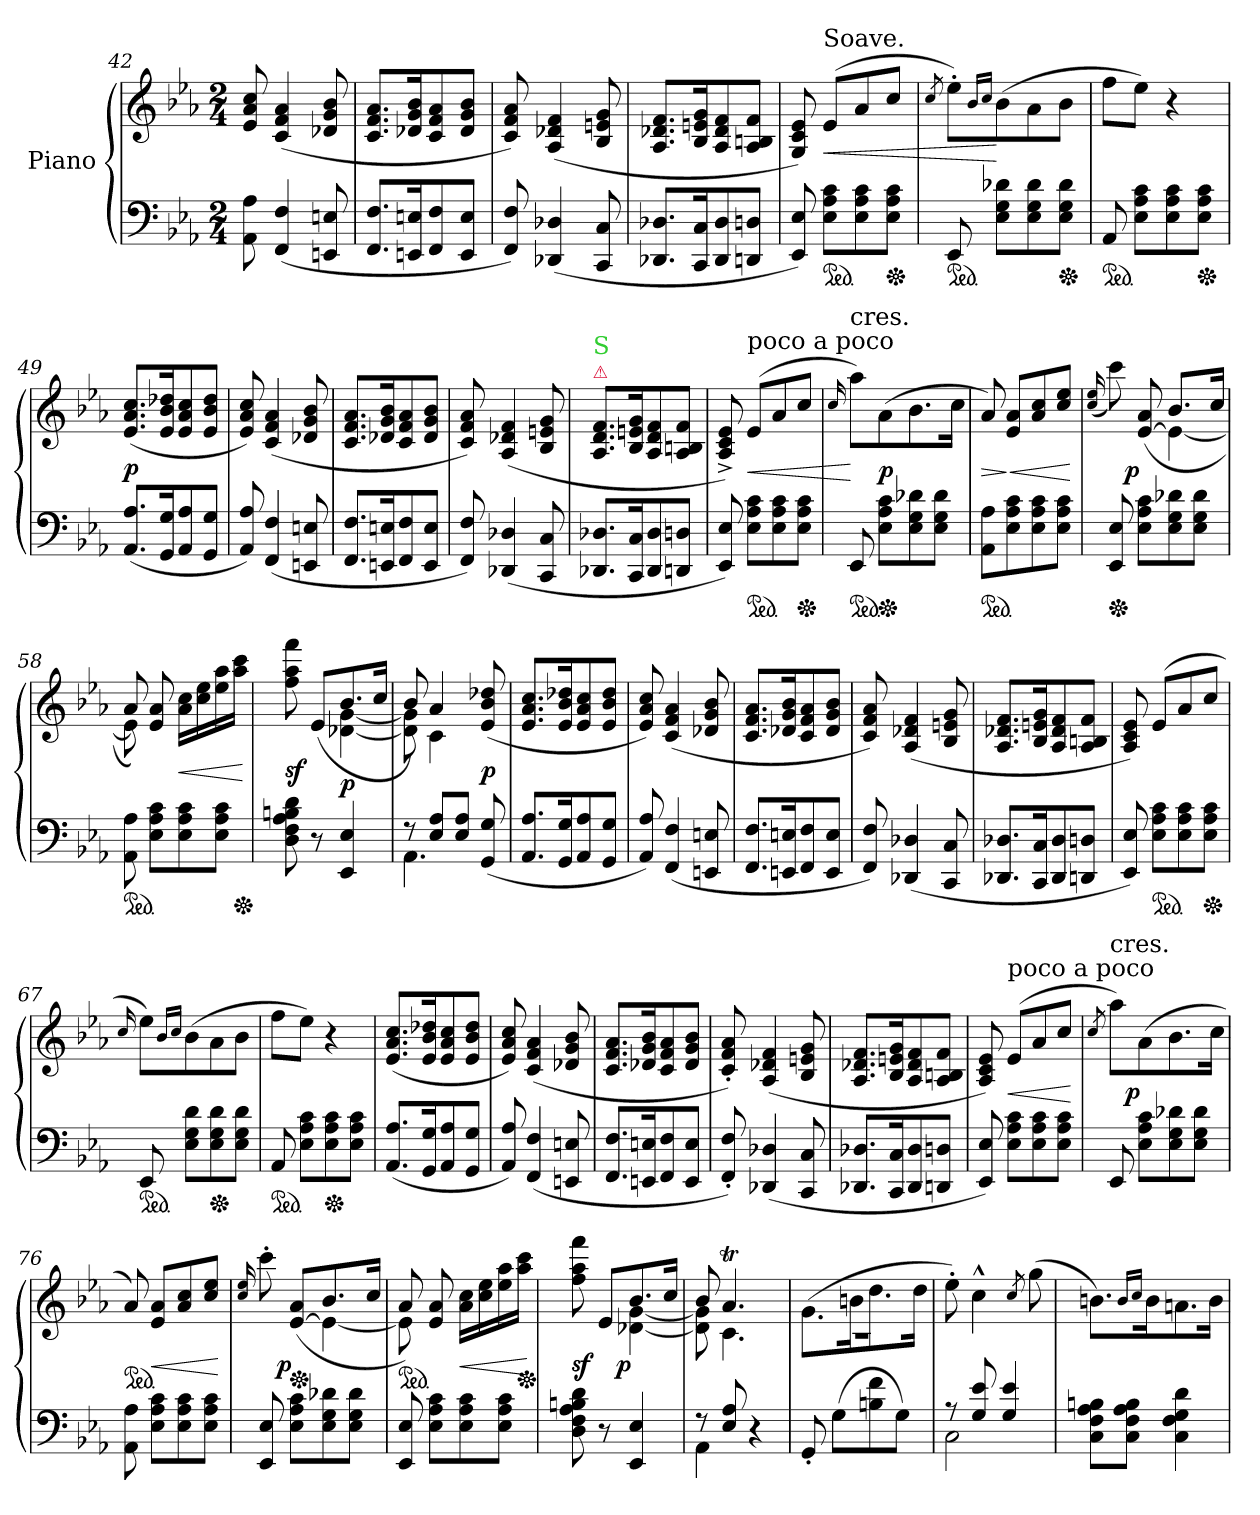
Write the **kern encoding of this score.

**kern	**kern	**dynam
*part1	*part1	*part1
*staff2	*staff1	*staff1/2
*I"Piano	*	*
*clefF4	*clefG2	*
*k[b-e-a-]	*k[b-e-a-]	*
*c:	*c:	*
*M2/4	*M2/4	*
=42	=42	=42
8AA-\ 8A-\	8e-/ 8a-/ 8cc/	.
(4FF/ 4F/	(4c/ 4f/ 4a-/	.
8EEn/ 8En/	8d-X/ 8g/ 8b-/	.
=43	=43	=43
8.FF/ 8.F/L	8.c/ 8.f/ 8.a-/L	.
16EEn/ 16En/K	16d-X/ 16g/ 16b-/K	.
8FF/ 8F/	8c/ 8f/ 8a-/	.
8EE/ 8E/J	8d-/ 8g/ 8b-/J	.
=44	=44	=44
8FF/ 8F/)	8c/ 8f/ 8a-/)	.
(4DD-X/ 4D-X/	(4A-/ 4d-X/ 4f/	.
8CC/ 8C/	8B-/ 8en/ 8g/	.
=45	=45	=45
8.DD-X/ 8.D-X/L	8.A-/ 8.d-X/ 8.f/L	.
16CC/ 16C/K	16B-/ 16en/ 16g/K	.
8DD-/ 8D-/	8A-/ 8d-/ 8f/	.
8DDn/ 8Dn/J	8A-/ 8Bn/ 8f/J	.
=46	=46	=46
8EE-/ 8E-/)	8G/ 8c/ 8e-/)	.
!	!LO:TX:a:t=Soave.	!
*ped	*	*
8E-\ 8A-\ 8c\L	(8e-/L	<
8E-\ 8A-\ 8c\	8a-/	.
*Xped	*	*
8E-\ 8A-\ 8c\J	8cc/J	.
=47	=47	=47
.	8qcc/	.
*ped	*	*
8EE-/	8ee-'\L)	.
.	16qqb-/LL	.
.	16qqcc/JJ	.
8E-\ 8G\ 8d-X\L	(8b-\	[
8E-\ 8G\ 8d-\	8a-\	.
*Xped	*	*
8E-\ 8G\ 8d-\J	8b-\J	.
=48	=48	=48
*ped	*	*
8AA-/	8ff\L	.
8E-\ 8A-\ 8c\L	8ee-\J)	.
8E-\ 8A-\ 8c\	4r	.
*Xped	*	*
8E-\ 8A-\ 8c\J	.	.
=49	=49	=49
(<8.AA-/ 8.A-/L	(8.e-/ 8.a-/ 8.cc/L	p
16GG/ 16G/K	16e-/ 16b-/ 16dd-X/K	.
8AA-/ 8A-/	8e-/ 8a-/ 8cc/	.
8GG/ 8G/J	8e-/ 8b-/ 8dd-/J	.
=50	=50	=50
8AA-/ 8A-/)	8e-/ 8a-/ 8cc/)	.
(4FF/ 4F/	(4c/ 4f/ 4a-/	.
8EEn/ 8En/	8d-X/ 8g/ 8b-/	.
=51	=51	=51
8.FF/ 8.F/L	8.c/ 8.f/ 8.a-/L	.
16EEn/ 16En/K	16d-X/ 16g/ 16b-/K	.
8FF/ 8F/	8c/ 8f/ 8a-/	.
8EE/ 8E/J	8d-/ 8g/ 8b-/J	.
=52	=52	=52
8FF/ 8F/)	8c/ 8f/ 8a-/)	.
(4DD-X/ 4D-X/	(4A-/ 4d-X/ 4f/	.
8CC/ 8C/	8B-/ 8en/ 8g/	.
=53	=53	=53
!	!LO:TX:a:color=crimson:t=⚠	!
!	!LO:TX:a:color=limegreen:t=S	!
8.DD-X/ 8.D-X/L	8.A-/ 8.d/ 8.f/L	.
16CC/ 16C/K	16B-/ 16en/ 16g/K	.
8DD-/ 8D-/	8A-/ 8d/ 8f/	.
8DDn/ 8Dn/J	8A-/ 8Bn/ 8f/J	.
=54	=54	=54
8EE-/ 8E-/)	8A-^/ 8c^/ 8e-^/)	.
!	!LO:TX:a:t=poco a poco	!
*ped	*	*
8E-\ 8A-\ 8c\L	(<8e-/L	<
8E-\ 8A-\ 8c\	8a-/	.
*Xped	*	*
8E-\ 8A-\ 8c\J	8cc/J	.
=55	=55	=55
.	16qqcc/	.
!	!LO:TX:a:t=cres.	!
*ped	*	*
8EE-/	8aa-\L)	[
*Xped	*	*
8E-\ 8A-\ 8c\L	(8a-\	p
8E-\ 8G\ 8d-X\	8.b-\	.
8E-\ 8G\ 8d-\J	.	.
.	16cc\Jk	.
=56	=56	=56
*ped	*	*
8AA-\ 8A-\L	8a-/)	>
8E-\ 8A-\ 8c\	8e-/ 8a-/L	] <
8E-\ 8A-\ 8c\	8a-/ 8cc/	.
8E-\ 8A-\ 8c\J	8cc/ 8ee-/J	.
.	.	[
=57	=57	=57
.	(16qqcc/ 16qqee-/	.
*	*^	*
*Xped	*	*	*
8EE-/ 8E-/	8ccc\)	8ryy	] ]
!	!	!	!LO:DY:rj
8E-\ 8A-\ 8c\L	(>[8e-/ 8a-/	8ryy	p
8E-\ 8G\ 8d-X\	8.b-/L	4e-\_	.
8E-\ 8G\ 8d-\J	.	.	.
.	16cc/Jk	.	.
=58	=58	=58	=58
*ped	*	*	*
8AA-\ 8A-\	8a-/)	8e-\]	.
8E-\ 8A-\ 8c\L	8e-/ 8a-/	8ryy	.
8E-\ 8A-\ 8c\	16a-\ 16cc\LL	4ryy	<
.	16cc\ 16ee-\	.	.
8E-\ 8A-\ 8c\J	16ee-\ 16aa-\	.	.
.	16aa-\ 16ccc\JJ	.	.
*	*v	*v	*
.	.	[
*Xped	*	*
=59	=59	=59
*	*^	*
8D\ 8F\ 8A-\ 8Bn\ 8d\	8ff\ 8aa-\ 8fff\	8ryy	sf
8r	(>8e-/L	8ryy	.
4EE-/ 4E-/	8.b-/	[4d-X\ [4g\	p
.	16cc/Jk	.	.
=60	=60	=60	=60
*^	*	*	*
8r	4.AA-\	8b-/)	8d-]\ 8g]\	.
8E-/ 8A-/L	.	4a-/	4c\	.
8E-/ 8A-/J	.	.	.	.
(8GG/ 8G/	8ryy	(8e-/ 8b-/ 8dd-X/	8ryy	p
*v	*v	*	*	*
*	*v	*v	*
=61	=61	=61
8.AA-/ 8.A-/L	8.e-/ 8.a-/ 8.cc/L	.
16GG/ 16G/K	16e-/ 16b-/ 16dd-X/K	.
8AA-/ 8A-/	8e-/ 8a-/ 8cc/	.
8GG/ 8G/J	8e-/ 8b-/ 8dd-/J	.
=62	=62	=62
8AA-/ 8A-/)	8e-/ 8a-/ 8cc/)	.
(4FF/ 4F/	(4c/ 4f/ 4a-/	.
8EEn/ 8En/	8d-X/ 8g/ 8b-/	.
=63	=63	=63
8.FF/ 8.F/L	8.c/ 8.f/ 8.a-/L	.
16EEn/ 16En/K	16d-X/ 16g/ 16b-/K	.
8FF/ 8F/	8c/ 8f/ 8a-/	.
8EE/ 8E/J	8d-/ 8g/ 8b-/J	.
=64	=64	=64
8FF/ 8F/)	8c/ 8f/ 8a-/)	.
(4DD-X/ 4D-X/	(4A-/ 4d-X/ 4f/	.
8CC/ 8C/	8B-/ 8en/ 8g/	.
=65	=65	=65
8.DD-X/ 8.D-X/L	8.A-/ 8.d-X/ 8.f/L	.
16CC/ 16C/K	16B-/ 16en/ 16g/K	.
8DD-/ 8D-/	8A-/ 8d-/ 8f/	.
8DDn/ 8Dn/J	8A-/ 8Bn/ 8f/J	.
=66	=66	=66
8EE-/ 8E-/)	8A-/ 8c/ 8e-/)	.
*ped	*	*
8E-\ 8A-\ 8c\L	(<8e-/L	.
8E-\ 8A-\ 8c\	8a-/	.
*Xped	*	*
8E-\ 8A-\ 8c\J	8cc/J	.
=67	=67	=67
.	16qqcc/	.
*ped	*	*
8EE-/	8ee-\L)	.
.	16qqb-/LL	.
.	16qqcc/JJ	.
8E-\ 8G\ 8d\L	(8b-\	.
*Xped	*	*
8E-\ 8G\ 8d\	8a-\	.
8E-\ 8G\ 8d\J	8b-\J	.
=68	=68	=68
*ped	*	*
8AA-/	8ff\L	.
8E-\ 8A-\ 8c\L	8ee-\J)	.
*Xped	*	*
8E-\ 8A-\ 8c\	4r	.
8E-\ 8A-\ 8c\J	.	.
=69	=69	=69
(8.AA-/ 8.A-/L	(8.e-/ 8.a-/ 8.cc/L	.
16GG/ 16G/K	16e-/ 16b-/ 16dd-X/K	.
8AA-/ 8A-/	8e-/ 8a-/ 8cc/	.
8GG/ 8G/J	8e-/ 8b-/ 8dd-/J	.
=70	=70	=70
8AA-/ 8A-/)	8e-/ 8a-/ 8cc/)	.
(4FF/ 4F/	(4c/ 4f/ 4a-/	.
8EEn/ 8En/	8d-X/ 8g/ 8b-/	.
=71	=71	=71
8.FF/ 8.F/L	8.c/ 8.f/ 8.a-/L	.
16EEn/ 16En/K	16d-X/ 16g/ 16b-/K	.
8FF/ 8F/	8c/ 8f/ 8a-/	.
8EE/ 8E/J	8d-/ 8g/ 8b-/J	.
=72	=72	=72
8FF'/ 8F'/)	8c'/ 8f'/ 8a-'/)	.
(4DD-X/ 4D-X/	(4A-/ 4d-X/ 4f/	.
8CC/ 8C/	8B-/ 8en/ 8g/	.
=73	=73	=73
8.DD-X/ 8.D-X/L	8.A-/ 8.d-X/ 8.f/L	.
16CC/ 16C/K	16B-/ 16en/ 16g/K	.
8DD-/ 8D-/	8A-/ 8d-/ 8f/	.
8DDn/ 8Dn/J	8A-/ 8Bn/ 8f/J	.
=74	=74	=74
8EE-/ 8E-/)	8A-/ 8c/ 8e-/)	.
!	!LO:TX:a:t=poco a poco	!
8E-\ 8A-\ 8c\L	(<8e-/L	<
8E-\ 8A-\ 8c\	8a-/	.
8E-\ 8A-\ 8c\J	8cc/J	.
.	.	[
=75	=75	=75
.	8qcc/	.
!	!LO:TX:a:t=cres.	!
8EE-/	8aa-\L)	.
!	!	!LO:DY:rj
8E-\ 8A-\ 8c\L	(8a-\	p
8E-\ 8G\ 8d-X\	8.b-\	.
8E-\ 8G\ 8d-\J	.	.
.	16cc\Jk	.
=76	=76	=76
*	*ped	*
8AA-\ 8A-\	8a-/)	.
8E-\ 8A-\ 8c\L	8e-/ 8a-/L	<
8E-\ 8A-\ 8c\	8a-/ 8cc/	.
8E-\ 8A-\ 8c\J	8cc/ 8ee-/J	.
.	.	[
=77	=77	=77
.	16qqcc/ 16qqee-/	.
*	*^	*
8EE-/ 8E-/	8ccc'\	8ryy	.
!	!	!	!LO:DY:rj
*	*Xped	*	*
8E-\ 8A-\ 8c\L	(>[8e-/ 8a-/L	8ryy	p
8E-\ 8G\ 8d-X\	8.b-/	4e-\_	.
8E-\ 8G\ 8d-\J	.	.	.
.	16cc/Jk	.	.
=78	=78	=78	=78
*	*ped	*	*
8EE-/ 8E-/	8a-/)	8e-\]	.
8E-\ 8A-\ 8c\L	8e-/ 8a-/	8ryy	.
8E-\ 8A-\ 8c\	16a-\ 16cc\LL	4ryy	<
.	16cc\ 16ee-\	.	.
8E-\ 8A-\ 8c\J	16ee-\ 16aa-\	.	.
*	*Xped	*	*
.	16aa-\ 16ccc\JJ	.	.
*	*v	*v	*
.	.	[
=79	=79	=79
*	*^	*
8D\ 8F\ 8A-\ 8Bn\ 8d\	8ff\ 8aa-\ 8fff\	4ryy	sf
8r	8e-/L	.	.
!	!	!	!LO:DY:rj
4EE-/ 4E-/	8.b-/	[4d-X\ [4g\	p
.	16cc/Jk	.	.
=80	=80	=80	=80
*^	*	*	*
8r	4AA-\	8b-/	8d-]\ 8g]\	.
8E-/ 8A-/	.	4.a-T/	4.c\	.
4r	4ryy	.	.	.
*v	*v	*	*	*
=81	=81	=81	=81
8GG'/	(8.g\L	2r	.
(8G\L	.	.	.
.	16bn\K	.	.
8Bn\ 8f\	8.dd\	.	.
8G\J)	.	.	.
.	16dd\Jk	.	.
*	*v	*v	*
=82	=82	=82
*^	*	*
8r	2C\	8ee-'\)	.
8G/ 8e-/	.	4cc^^\	.
4G/ 4e-/	.	.	.
.	.	8qcc/	.
.	.	(8gg\	.
*v	*v	*	*
=83	=83	=83
8C\ 8F\ 8A-\ 8Bn\L	8.bn\L)	.
8C\ 8F\ 8A-\ 8B\J	.	.
.	16qqb/LL	.
.	16qqcc/JJ	.
.	16b\K	.
4C\ 4F\ 4G\ 4d\	8.an\	.
.	16b\Jk	.
=	=	=
*-	*-	*-
